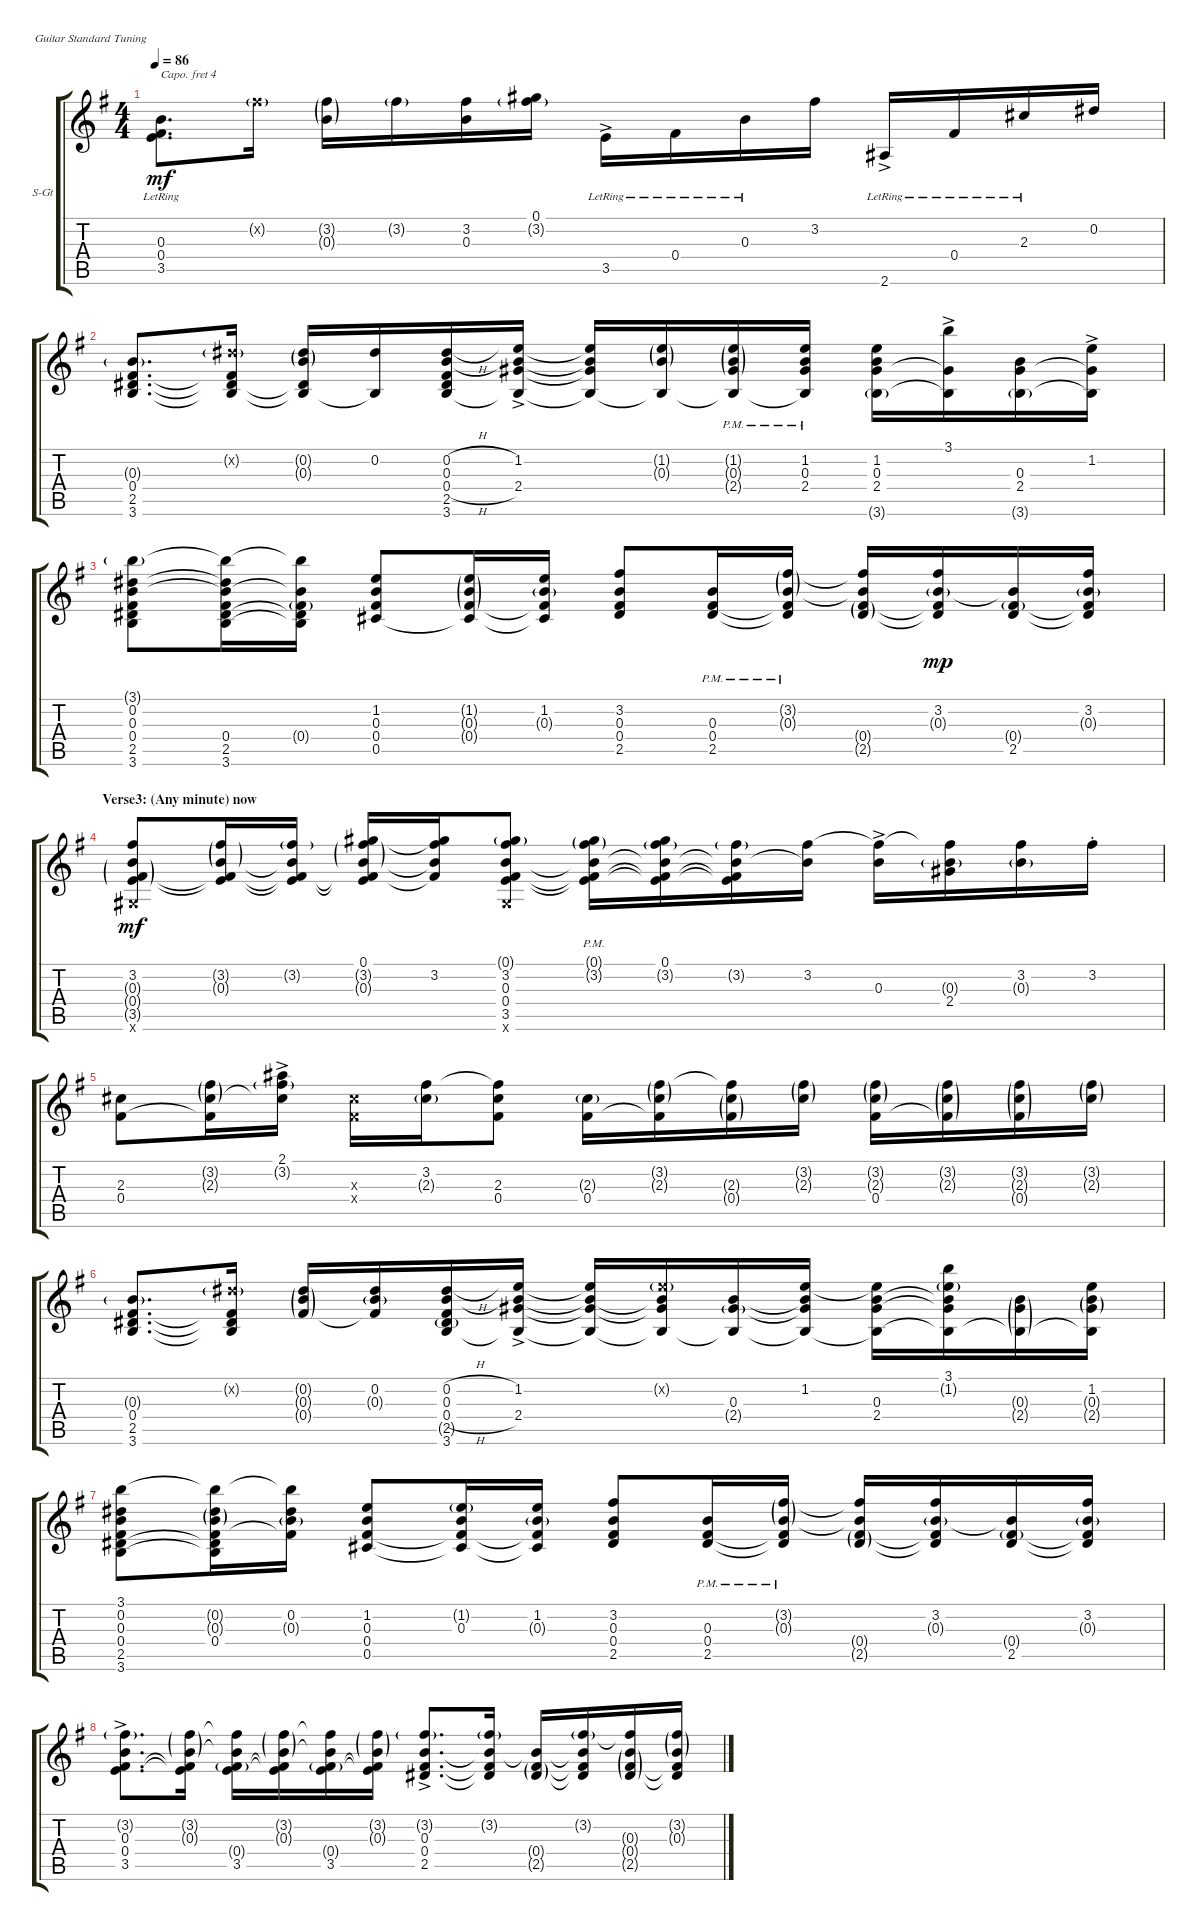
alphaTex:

\defaultSystemsLayout 4
\bracketExtendMode groupsimilarinstruments
\firstSystemTrackNameOrientation horizontal
\otherSystemsTrackNameOrientation horizontal
\track ("Steel Guitar" "S-Gt") {instrument acousticguitarsteel}
\staff {score tabs}
\capo 4
\tuning (E4 B3 G3 D3 A2 E2)
\ts (4 4)
\tempo 86
\clef g2
\ks g
(3.5{lr} 0.4{lr} 0.3{lr}).8{d dy mf} 3.2{g x}.16 (3.2{g} 0.3{g}).16 3.2{g}.16 (3.2 0.3).16 (0.1 3.2{g}).16 3.5{ac lr}.16 0.4{lr}.16 0.3{lr}.16 3.2.16 2.6{ac lr}.16 0.4{lr}.16 2.3{lr}.16 0.2.16 |
(3.6 2.5 0.4 0.3{g}).8{d} (0.2{g x} 3.6{t} 2.5{t} 0.4{t}).16 (0.2{g} 0.3{g} 3.6{t} 2.5{t}).16 (0.2 3.6{t}).16 (2.5 0.4{h} 0.3 0.2{h} 3.6).16 (2.4{ac} 3.6{t} 1.2{ac} 0.3{t}).16 (2.4{t} 3.6{t} 1.2{t} 0.3{t}).16 (3.6{t} 1.2{g} 0.3{g}).16 (2.4{g pm} 0.3{g pm} 3.6{t} 1.2{g pm}).16 (1.2 3.6{t} 0.3 2.4{pm}).16 (2.4 0.3 3.6{g} 1.2).16 (3.1{ac} 3.6{t} 2.4{t}).16 (2.4 0.3 3.6{g}).16 (1.2{ac} 3.6{t} 2.4{t}).16 |
(3.6 0.4 2.5 0.3 3.1{g} 0.2).8 (3.6 0.4 3.1{t} 0.2{t} 2.5 0.3{t}).16 (0.4{g} 3.1{t} 0.3{t} 2.5{t} 3.6{t}).16 (0.4 0.5 0.3 1.2).8 (0.4{g} 0.3{g} 0.5{t} 1.2{g}).16 (0.4{t} 0.3{g} 1.2 0.5{t}).16 (0.4 2.5 0.3 3.2).8 (0.4{pm} 2.5{pm} 0.3{pm}).16 (0.4{pm t} 0.3{g} 3.2{g} 2.5{pm t}).16 (0.4{g} 2.5{g} 0.3{t} 3.2{t}).16 (2.5{t} 3.2 0.3{g} 0.4{t}).16{dy mp} (2.5 0.3{t} 0.4{g}).16 (3.2 0.3{g} 0.4{t} 2.5{t}).16 |
\section ("" "Verse3: (Any minute) now")
(3.5{g} 0.4{g} 0.3{g} 3.2 0.6{x}).8{dy mf} (0.3{g} 3.5{t} 3.2{g} 0.4{t}).16 (0.3{t} 3.5{t} 3.2{g} 0.4{t}).16 (0.1 0.3{g} 0.4{t} 3.5{t} 3.2{g}).16 (3.2 0.3{t} 0.4{t} 0.1{t}).16 (3.5 0.4 0.3 0.1{g} 3.2 0.6{x}).8 (0.3{t} 3.2{g pm} 0.1{g pm} 0.4{t} 3.5{t}).16 (3.2{g} 0.1 0.3{t} 3.5{t} 0.4{t}).16 (0.3{t} 3.2{g} 0.4{t} 3.5{t}).16 (3.2 0.3{t}).16 (0.3{ac} 3.2{t}).16 (0.3{g} 2.4 3.2{t}).16 (0.3{g} 3.2).16 3.2{st}.16 |
(0.4 2.3).8 (3.2{g} 2.3{g} 0.4{t}).16 (2.3{t} 2.1{ac} 3.2{g}).16 (0.4{x} 2.3{x}).16 (3.2 2.3{g}).16 (0.4 2.3 3.2{t}).8 (0.4 2.3{g}).16 (2.3{g} 0.4{t} 3.2{g}).16 (2.3{g} 3.2{t} 0.4{g}).16 (2.3{g} 3.2{g}).16 (2.3{g} 3.2{g} 0.4).16 (2.3{g} 0.4{g t} 3.2{g}).16 (2.3{g} 3.2{g} 0.4{g}).16 (2.3{g} 3.2{g}).16 |
(3.6 2.5 0.4 0.3{g}).8{d} (0.2{g x} 3.6{t} 2.5{t} 0.4{t}).16 (0.2{g} 0.3{g} 0.4{g}).16 (0.2 0.3{g} 0.4{t}).16 (3.6 0.4{h} 0.3 0.2{h} 2.5{g}).16 (3.6{t} 0.3{t} 2.4{ac} 1.2{ac}).16 (3.6{t} 0.3{t} 2.4{t} 1.2{t}).16 (3.6{t} 0.3{t} 2.4{t} 1.2{g x}).16 (0.3 3.6{t} 2.4{g}).16 (1.2 2.4{t} 0.3{t} 3.6{t}).16 (0.3 1.2{t} 2.4 3.6{t}).16 (3.1 2.4{t} 0.3{t} 3.6{t} 1.2{g}).16 (0.3{g} 2.4{g} 3.6{g t}).16 (1.2 0.3{g} 2.4{g} 3.6{t}).16 |
(3.6 0.4 2.5 0.3 3.1 0.2).8 (0.4 3.1{t} 0.2{g} 0.3{g} 3.6{t} 2.5{t}).16 (0.4{t} 3.1{t} 0.2 0.3{g}).16 (0.4 0.5 0.3 1.2).8 (0.4{t} 0.3 0.5{t} 1.2{g}).16 (0.4{t} 0.3{g} 1.2 0.5{t}).16 (0.4 2.5 0.3 3.2).8 (0.4{pm} 2.5{pm} 0.3{pm}).16 (0.4{pm t} 0.3{g} 3.2{g} 2.5{pm t}).16 (0.4{g} 2.5{g} 0.3{t} 3.2{t}).16 (2.5{t} 3.2 0.3{g} 0.4{t}).16 (2.5 0.3{t} 0.4{g}).16 (3.2 0.3{g} 0.4{t} 2.5{t}).16 |
(3.5{ac} 0.4 0.3 3.2{g}).8{d} (3.2{g} 0.3{g} 0.4{t} 3.5{t}).16 (0.3{t} 0.4{g} 3.5 3.2{t}).16 (3.2{g} 0.3{g} 0.4{t} 3.5{t}).16 (0.3{t} 0.4{g} 3.5 3.2{t}).16 (3.2{g} 0.4{t} 0.3{g} 3.5{t}).16 (2.5{ac} 0.4 0.3 3.2{g}).8{d} (3.2{g} 0.3{t} 0.4{t} 2.5{t}).16 (0.4{g} 2.5{g} 0.3{t}).16 (3.2{g} 0.3{t} 0.4{t} 2.5{t}).16 (0.3{g} 0.4{g} 2.5{g} 3.2{t}).16 (3.2{g} 0.4{t} 0.3{g} 2.5{t}).16
